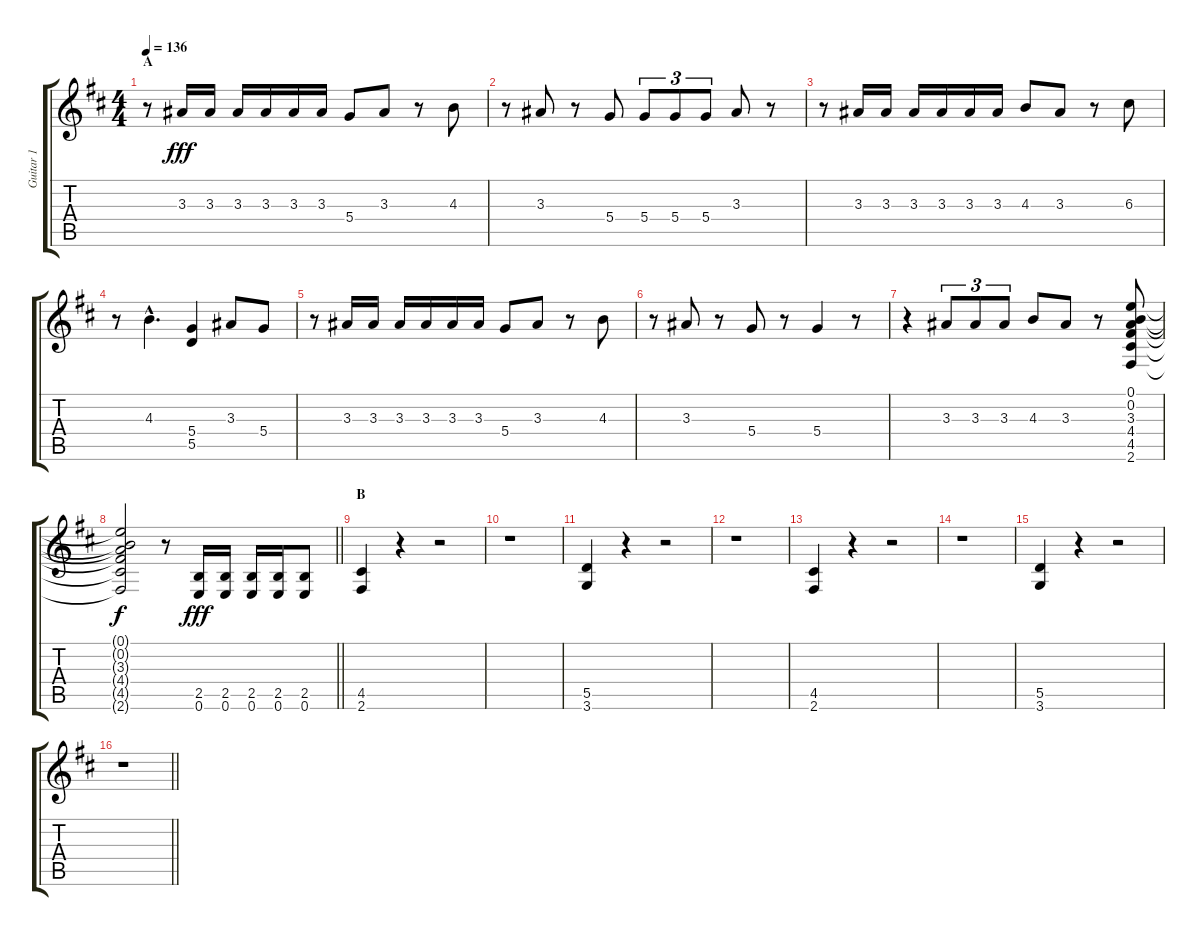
\track ("Guitar 1" "Guitar 1") {instrument distortionguitar}
\staff {score tabs}
\tuning (E4 B3 G3 D3 A2 E2) {hide}
\ts (4 4)
\section ("" "A")
\tempo 136
\clef g2
\ks d
r.8{dy fff} 3.3.16 3.3.16 3.3.16 3.3.16 3.3.16 3.3.16 5.4.8 3.3.8 r.8 4.3.8 |
r.8 3.3.8 r.8 5.4.8 5.4.8{tu (3 2)} 5.4.8{tu (3 2)} 5.4.8{tu (3 2)} 3.3.8 r.8 |
r.8 3.3.16 3.3.16 3.3.16 3.3.16 3.3.16 3.3.16 4.3.8 3.3.8 r.8 6.3.8 |
r.8 4.3{hac}.4{d} (5.4 5.5).4 3.3.8 5.4.8 |
r.8 3.3.16 3.3.16 3.3.16 3.3.16 3.3.16 3.3.16 5.4.8 3.3.8 r.8 4.3.8 |
r.8 3.3.8 r.8 5.4.8 r.8 5.4.4 r.8 |
r.4 3.3.8{tu (3 2)} 3.3.8{tu (3 2)} 3.3.8{tu (3 2)} 4.3.8 3.3.8 r.8 (0.1 0.2 3.3 4.4 4.5 2.6).8 |
\barLineRight lightlight
(0.1{t} 0.2{t} 3.3{t} 4.4{t} 4.5{t} 2.6{t}).2{dy f} r.8 (2.5 0.6).16{dy fff} (2.5 0.6).16 (2.5 0.6).16 (2.5 0.6).16 (2.5 0.6).8 |
\section ("" "B")
(4.5 2.6).4 r.4 r.2 |
r.1 |
(5.5 3.6).4 r.4 r.2 |
r.1 |
(4.5 2.6).4 r.4 r.2 |
r.1 |
(5.5 3.6).4 r.4 r.2 |
\barLineRight lightlight
r.1
